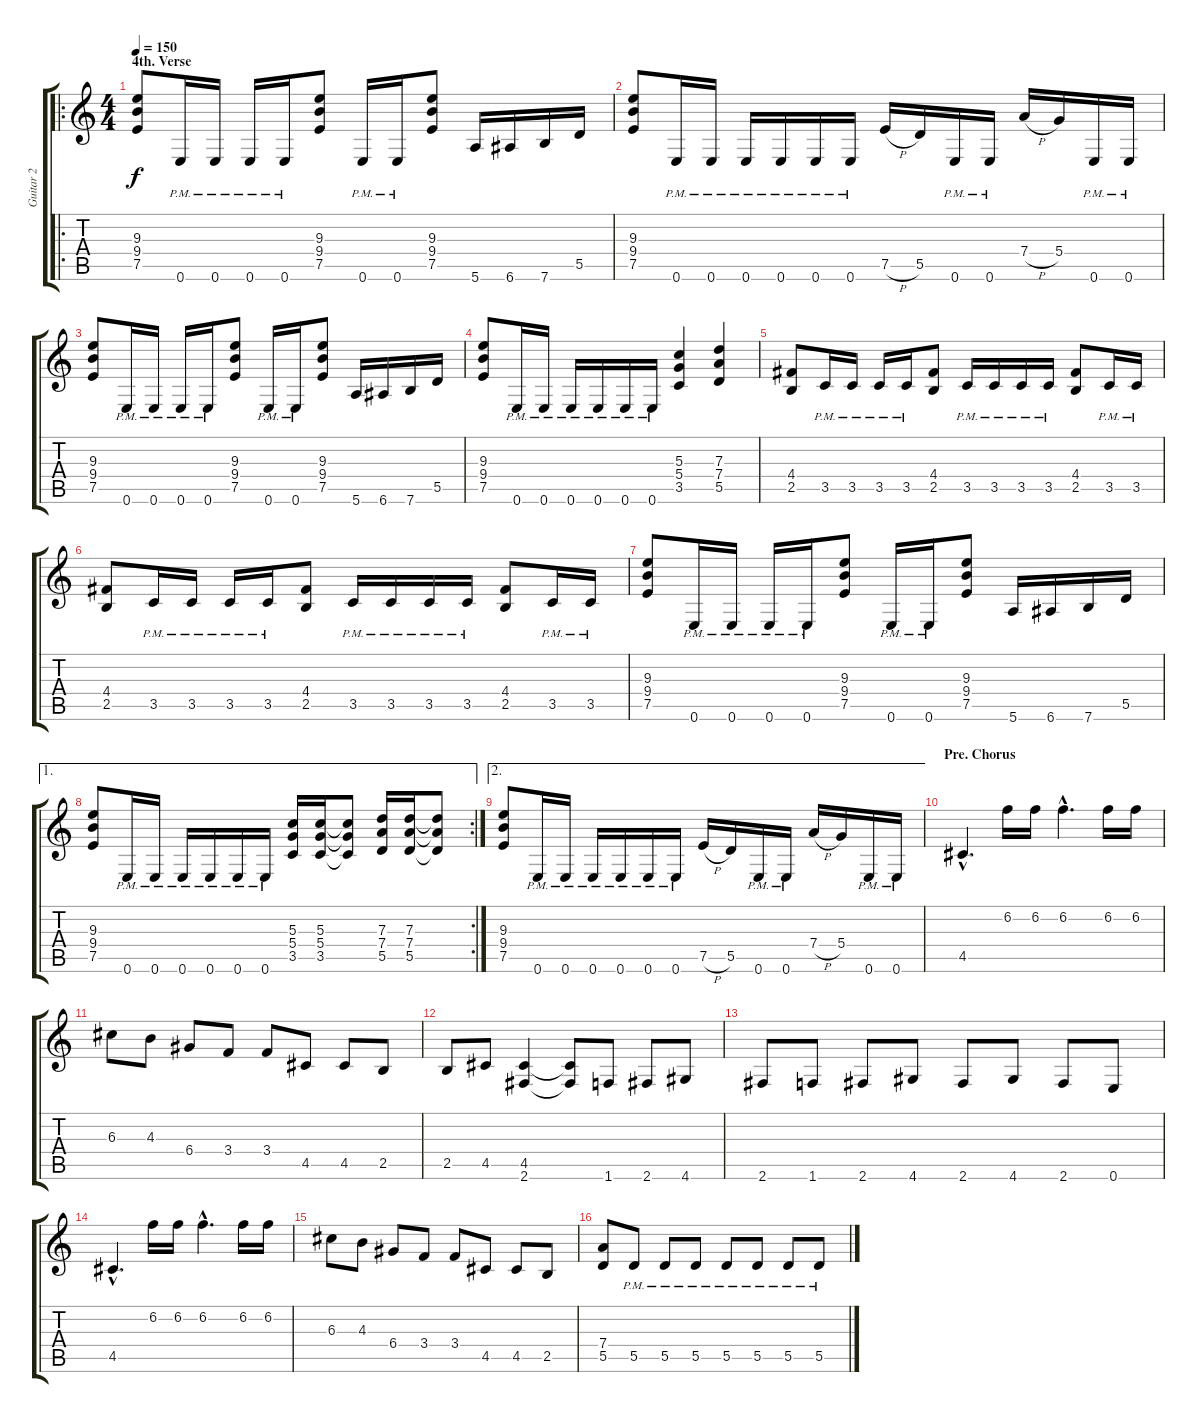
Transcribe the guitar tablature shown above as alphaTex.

\track ("Guitar 2" "Guitar 2") {instrument overdrivenguitar}
\staff {score tabs}
\tuning (E4 B3 G3 D3 A2 E2) {hide}
\ro
\ts (4 4)
\section ("" "4th. Verse")
\tempo 150
\clef g2
\ks c
(9.3 9.4 7.5).8{dy f} 0.6{pm}.16 0.6{pm}.16 0.6{pm}.16 0.6{pm}.16 (9.3 9.4 7.5).8 0.6{pm}.16 0.6{pm}.16 (9.3 9.4 7.5).8 5.6.16 6.6.16 7.6.16 5.5.16 |
(9.3 9.4 7.5).8 0.6{pm}.16 0.6{pm}.16 0.6{pm}.16 0.6{pm}.16 0.6{pm}.16 0.6{pm}.16 7.5{h}.16 5.5.16 0.6{pm}.16 0.6{pm}.16 7.4{h}.16 5.4.16 0.6{pm}.16 0.6{pm}.16 |
(9.3 9.4 7.5).8 0.6{pm}.16 0.6{pm}.16 0.6{pm}.16 0.6{pm}.16 (9.3 9.4 7.5).8 0.6{pm}.16 0.6{pm}.16 (9.3 9.4 7.5).8 5.6.16 6.6.16 7.6.16 5.5.16 |
(9.3 9.4 7.5).8 0.6{pm}.16 0.6{pm}.16 0.6{pm}.16 0.6{pm}.16 0.6{pm}.16 0.6{pm}.16 (5.3 5.4 3.5).4 (7.3 7.4 5.5).4 |
(4.4 2.5).8 3.5{pm}.16 3.5{pm}.16 3.5{pm}.16 3.5{pm}.16 (4.4 2.5).8 3.5{pm}.16 3.5{pm}.16 3.5{pm}.16 3.5{pm}.16 (4.4 2.5).8 3.5{pm}.16 3.5{pm}.16 |
(4.4 2.5).8 3.5{pm}.16 3.5{pm}.16 3.5{pm}.16 3.5{pm}.16 (4.4 2.5).8 3.5{pm}.16 3.5{pm}.16 3.5{pm}.16 3.5{pm}.16 (4.4 2.5).8 3.5{pm}.16 3.5{pm}.16 |
(9.3 9.4 7.5).8 0.6{pm}.16 0.6{pm}.16 0.6{pm}.16 0.6{pm}.16 (9.3 9.4 7.5).8 0.6{pm}.16 0.6{pm}.16 (9.3 9.4 7.5).8 5.6.16 6.6.16 7.6.16 5.5.16 |
\ae 1
\rc 2
(9.3 9.4 7.5).8 0.6{pm}.16 0.6{pm}.16 0.6{pm}.16 0.6{pm}.16 0.6{pm}.16 0.6{pm}.16 (5.3 5.4 3.5).16 (5.3 5.4 3.5).16 (5.3{t} 5.4{t} 3.5{t}).8 (7.3 7.4 5.5).16 (7.3 7.4 5.5).16 (7.3{t} 7.4{t} 5.5{t}).8 |
\ae 2
(9.3 9.4 7.5).8 0.6{pm}.16 0.6{pm}.16 0.6{pm}.16 0.6{pm}.16 0.6{pm}.16 0.6{pm}.16 7.5{h}.16 5.5.16 0.6{pm}.16 0.6{pm}.16 7.4{h}.16 5.4.16 0.6{pm}.16 0.6{pm}.16 |
\section ("" "Pre. Chorus")
4.5{hac}.4{d} 6.2.16 6.2.16 6.2{hac}.4{d} 6.2.16 6.2.16 |
6.3.8 4.3.8 6.4.8 3.4.8 3.4.8 4.5.8 4.5.8 2.5.8 |
2.5.8 4.5.8 (4.5 2.6).4 (4.5{t} 2.6{t}).8 1.6.8 2.6.8 4.6.8 |
2.6.8 1.6.8 2.6.8 4.6.8 2.6.8 4.6.8 2.6.8 0.6.8 |
4.5{hac}.4{d} 6.2.16 6.2.16 6.2{hac}.4{d} 6.2.16 6.2.16 |
6.3.8 4.3.8 6.4.8 3.4.8 3.4.8 4.5.8 4.5.8 2.5.8 |
(7.4 5.5).8 5.5{pm}.8 5.5{pm}.8 5.5{pm}.8 5.5{pm}.8 5.5{pm}.8 5.5{pm}.8 5.5{pm}.8
